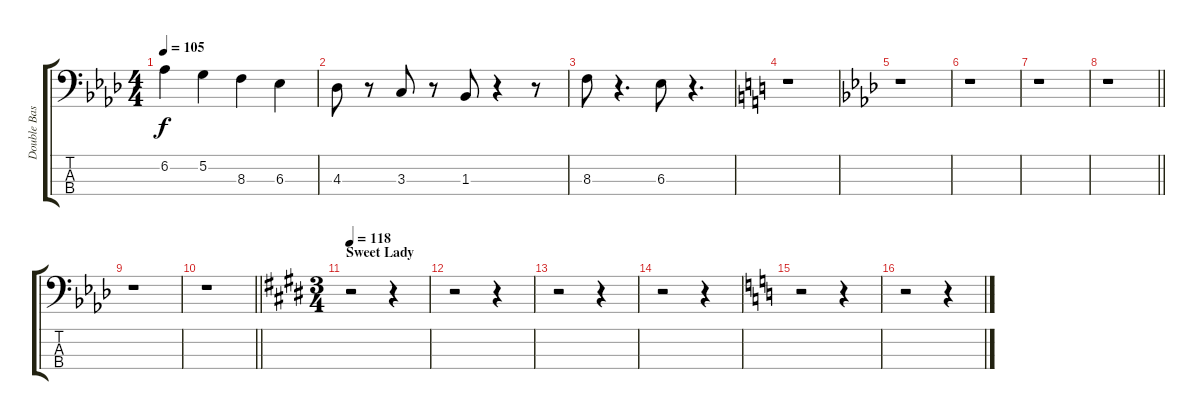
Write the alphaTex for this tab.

\track ("Double Bass" "Double Bas") {instrument electricbassfinger}
\staff {score tabs}
\tuning (G2 D2 A1 E1) {hide}
\ts (4 4)
\tempo 105
\clef f4
\ks ab
6.2.4{dy f} 5.2.4 8.3.4 6.3.4 |
4.3.8 r.8 3.3.8 r.8 1.3.8 r.4 r.8 |
8.3.8 r.4{d} 6.3.8 r.4{d} |
\ks c
r.1 |
\ks ab
r.1 |
r.1 |
r.1 |
\barLineRight lightlight
r.1 |
r.1 |
\barLineRight lightlight
r.1 |
\ts (3 4)
\section ("" "Sweet Lady")
\tempo 118
\ks e
r.2 r.4 |
r.2 r.4 |
r.2 r.4 |
r.2 r.4 |
\ks c
r.2 r.4 |
r.2 r.4
